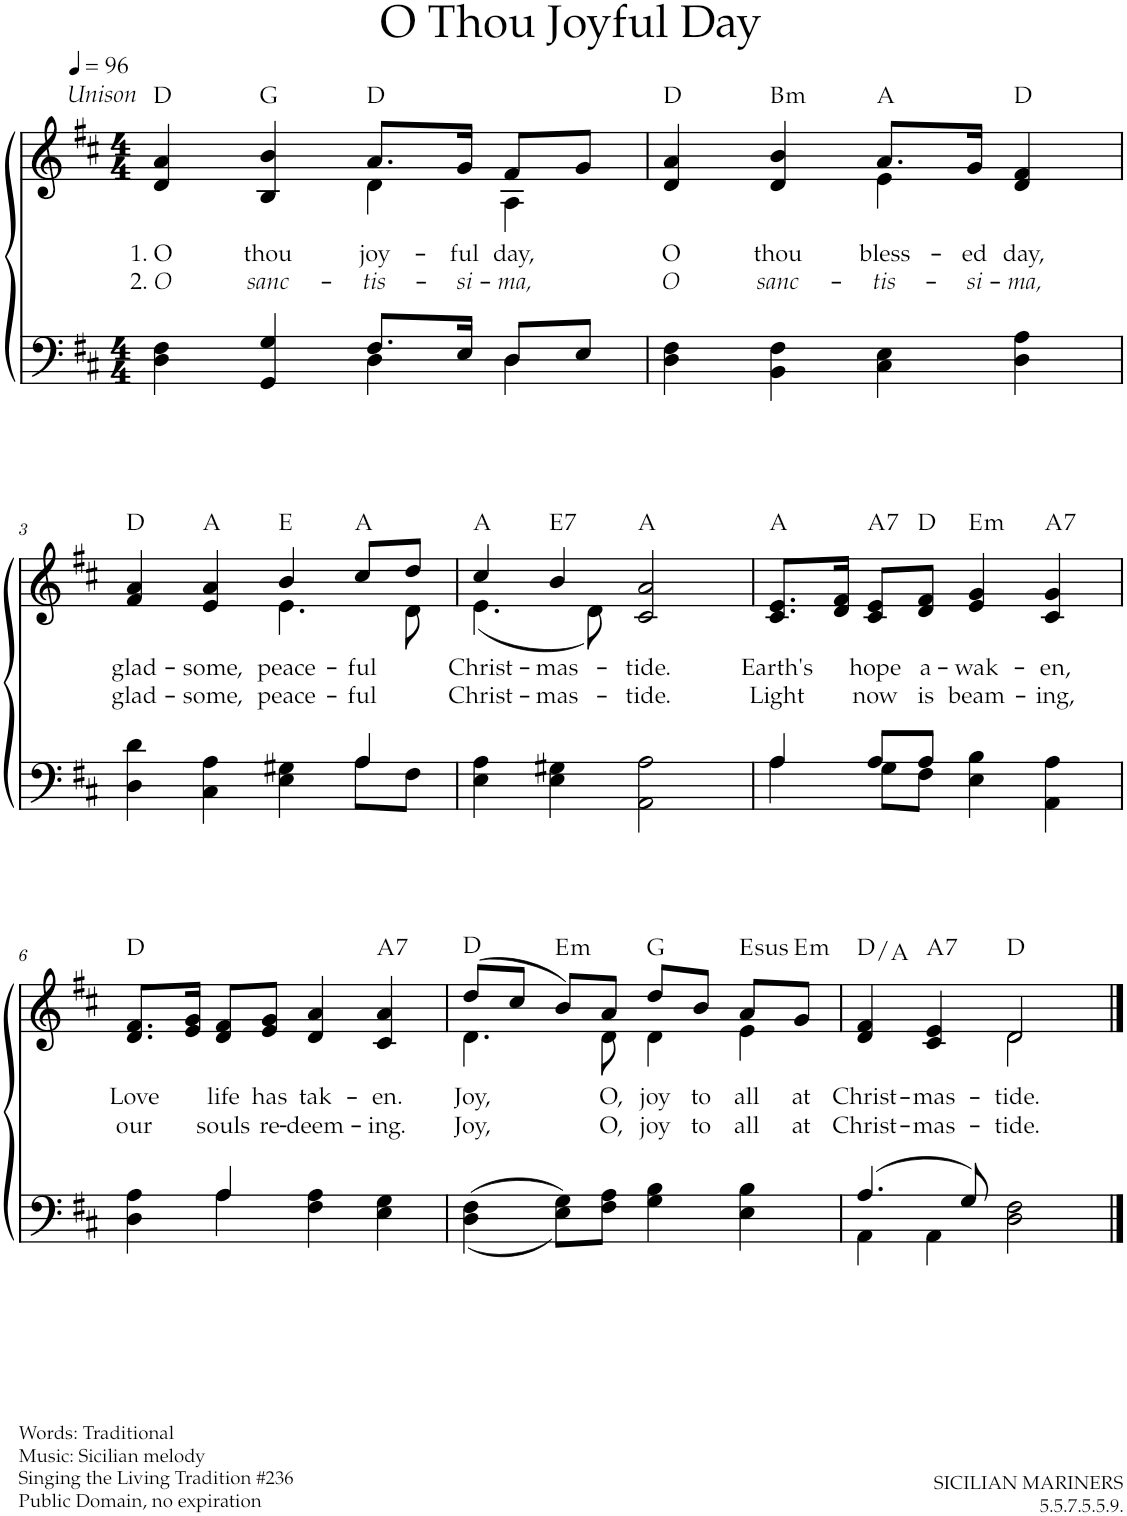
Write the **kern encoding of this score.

**kern	**kern	**text	**text	**harte
*part2	*part1	*part1	*part1	*part1
*staff2	*staff1	*staff1	*staff1	*
*I"Piano	*I"Piano	*	*	*
*I'Pno	*I'Pno	*	*	*
*clefF4	*clefG2	*	*	*
*k[f#c#]	*k[f#c#]	*	*	*
*M4/4	*M4/4	*	*	*
*MM96	*MM96	*	*	*
=1	=1	=1	=1	=1
*^	*	*	*	*
!	!	!LO:TX:a:i:t=Unison	!	!	!
!	!	!	!LO:LY:b	!LO:LY:b	!
*	*	*^	*	*	*
4D\ 4F#\	2ryy	4d/ 4a/	2ryy	1. O	2. O	D:maj
!	!	!	!	!LO:LY:b	!LO:LY:b	!
4GG/ 4G/	.	4B/ 4b/	.	thou	sanc-	G:maj
!	!	!	!	!LO:LY:b	!LO:LY:b	!
8.F#/L	4D\	8.a/L	4d\	joy-	-tis-	D:maj
!	!	!	!	!LO:LY:b	!LO:LY:b	!
16E/Jk	.	16g/Jk	.	-ful	-si-	.
!	!	!	!	!LO:LY:b	!LO:LY:b	!
8D/L	4D\	8f#/L	4A\	day,	-ma,	.
8E/J	.	8g/J	.	.	.	.
*v	*v	*	*	*	*	*
=2	=2	=2	=2	=2	=2
!	!	!	!LO:LY:b	!LO:LY:b	!
4D\ 4F#\	4d/ 4a/	2ryy	O	O	D:maj
!	!	!	!LO:LY:b	!LO:LY:b	!LO:H:kt=m
4BB\ 4F#\	4d/ 4b/	.	thou	sanc-	B:min
!	!	!	!LO:LY:b	!LO:LY:b	!
4C#\ 4E\	8.a/L	4e\	bless-	-tis-	A:maj
!	!	!	!LO:LY:b	!LO:LY:b	!
.	16g/Jk	.	-ed	-si-	.
!	!	!	!LO:LY:b	!LO:LY:b	!
4D\ 4A\	4d/ 4f#/	4ryy	day,	-ma,	D:maj
!!LO:LB:g=z	!!
=3	=3	=3	=3	=3	=3
*^	*	*	*	*	*
!	!	!	!	!LO:LY:b	!LO:LY:b	!
4D\ 4d\	2.ryy	4f#/ 4a/	2ryy	glad-	glad-	D:maj
!	!	!	!	!LO:LY:b	!LO:LY:b	!
4C#\ 4A\	.	4e/ 4a/	.	-some,	-some,	A:maj
!	!	!	!	!LO:LY:b	!LO:LY:b	!
4E\ 4G#X\	.	4b/	4.e\	peace-	peace-	E:maj
!	!	!	!	!LO:LY:b	!LO:LY:b	!
8A\L	4A/	8cc#/L	.	-ful	-ful	A:maj
8F#\J	.	8dd/J	8d\	.	.	.
*v	*v	*	*	*	*	*
=4	=4	=4	=4	=4	=4
!	!	!	!LO:LY:b	!LO:LY:b	!
4E\ 4A\	4cc#/	(<4.e\	Christ-	Christ-	A:maj
!	!	!	!LO:LY:b	!LO:LY:b	!LO:H:kt=7
4E\ 4G#X\	4b/	.	-mas-	-mas-	E:7
.	.	8d\)	.	.	.
!	!	!	!LO:LY:b	!LO:LY:b	!
2AA\ 2A\	2c#/ 2a/	2ryy	-tide.	-tide.	A:maj
=5	=5	=5	=5	=5	=5
*^	*	*	*	*	*
!	!	!	!	!LO:LY:b	!LO:LY:b	!
*	*	*v	*v	*	*	*
4A/	4A\	8.c#/ 8.e/L	Earth's	Light	A:maj
.	.	16d/ 16f#/Jk	.	.	.
!	!	!	!LO:LY:b	!LO:LY:b	!LO:H:kt=7
8A/L	8G\L	8c#/ 8e/L	hope	now	A:7
!	!	!	!LO:LY:b	!LO:LY:b	!
8A/J	8F#\J	8d/ 8f#/J	a-	is	D:maj
!	!	!	!LO:LY:b	!LO:LY:b	!LO:H:kt=m
4E\ 4B\	2ryy	4e/ 4g/	-wak-	beam-	E:min
!	!	!	!LO:LY:b	!LO:LY:b	!LO:H:kt=7
4AA\ 4A\	.	4c#/ 4g/	-en,	-ing,	A:7
!!LO:LB:g=z
=6	=6	=6	=6	=6	=6
!	!	!	!LO:LY:b	!LO:LY:b	!
4D\ 4A\	4ryy	8.d/ 8.f#/L	Love	our	D:maj
.	.	16e/ 16g/Jk	.	.	.
!	!	!	!LO:LY:b	!LO:LY:b	!
4A\	4A/	8d/ 8f#/L	life	souls	.
!	!	!	!LO:LY:b	!LO:LY:b	!
.	.	8e/ 8g/J	has	re-	.
!	!	!	!LO:LY:b	!LO:LY:b	!
4F#\ 4A\	2ryy	4d/ 4a/	tak-	-deem-	.
!	!	!	!LO:LY:b	!LO:LY:b	!LO:H:kt=7
4E\ 4G\	.	4c#/ 4a/	-en.	-ing.	A:7
*v	*v	*	*	*	*
=7	=7	=7	=7	=7
!	!	!LO:LY:b	!LO:LY:b	!
*	*^	*	*	*
(>(<4D\ 4F#\	(>8dd/L	4.d\	Joy,	Joy,	D:maj
.	8cc#/J	.	.	.	.
!	!	!	!	!	!LO:H:kt=m
8E\ 8G\L))	8b/L)	.	.	.	E:min
!	!	!	!LO:LY:b	!LO:LY:b	!
8F#\ 8A\J	8a/J	8d\	O,	O,	.
!	!	!	!LO:LY:b	!LO:LY:b	!
4G\ 4B\	8dd/L	4d\	joy	joy	G:maj
!	!	!	!LO:LY:b	!LO:LY:b	!
.	8b/J	.	to	to	.
!	!	!	!LO:LY:b	!LO:LY:b	!LO:H:kt=sus
4E\ 4B\	8a/L	4e\	all	all	E:sus4
!	!	!	!LO:LY:b	!LO:LY:b	!LO:H:kt=m
.	8g/J	.	at	at	E:min
=8	=8	=8	=8	=8	=8
*^	*	*	*	*	*
!	!	!	!	!LO:LY:b	!LO:LY:b	!
(>4.A/	4AA\	4d/ 4f#/	2ryy	Christ-	Christ-	D:maj/5
!	!	!	!	!LO:LY:b	!LO:LY:b	!LO:H:kt=7
.	4AA\	4c#/ 4e/	.	-mas-	-mas-	A:7
8G/)	.	.	.	.	.	.
!	!	!	!	!LO:LY:b	!LO:LY:b	!
2D\ 2F#\	2ryy	2d/	2d\	-tide.	-tide.	D:maj
*v	*v	*	*	*	*	*
*	*v	*v	*	*	*
==	==	==	==	==
*-	*-	*-	*-	*-
